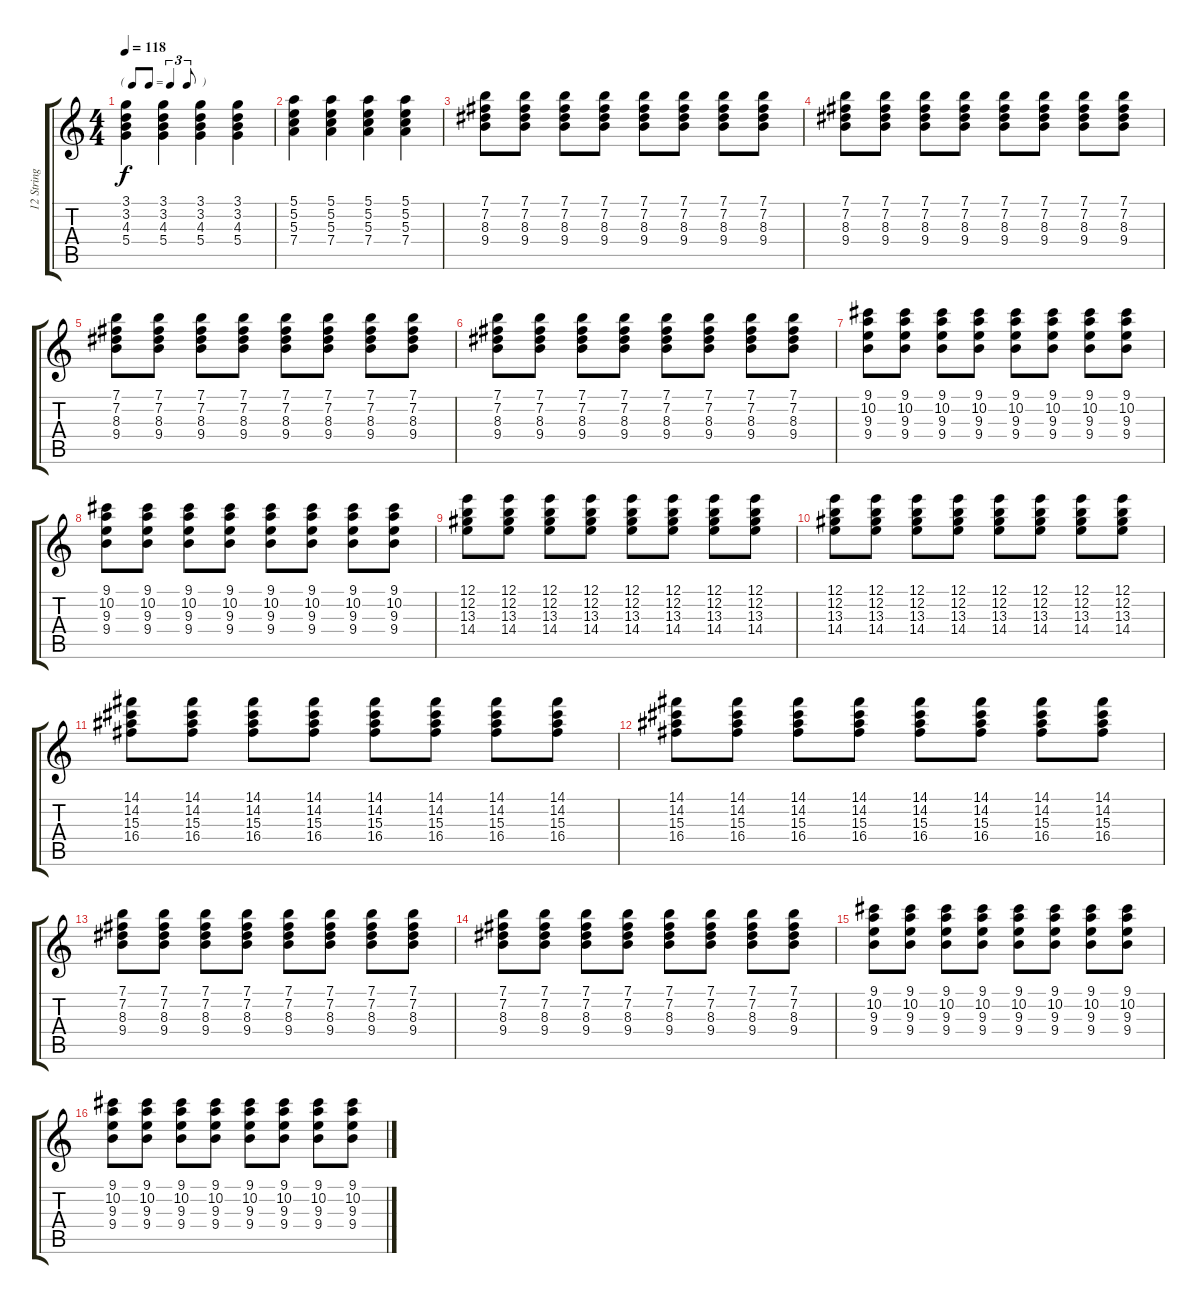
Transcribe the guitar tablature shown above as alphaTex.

\track ("12 String Electric" "12 String ") {instrument acousticguitarnylon}
\staff {score tabs}
\tuning (E4 B3 G3 D3 A2 E2) {hide}
\ts (4 4)
\tf triplet8th
\tempo 118
\clef g2
\ks c
(3.1 3.2 4.3 5.4).4{dy f} (3.1 3.2 4.3 5.4).4 (3.1 3.2 4.3 5.4).4 (3.1 3.2 4.3 5.4).4 |
(5.1 5.2 5.3 7.4).4 (5.1 5.2 5.3 7.4).4 (5.1 5.2 5.3 7.4).4 (5.1 5.2 5.3 7.4).4 |
(7.1 7.2 8.3 9.4).8 (7.1 7.2 8.3 9.4).8 (7.1 7.2 8.3 9.4).8 (7.1 7.2 8.3 9.4).8 (7.1 7.2 8.3 9.4).8 (7.1 7.2 8.3 9.4).8 (7.1 7.2 8.3 9.4).8 (7.1 7.2 8.3 9.4).8 |
(7.1 7.2 8.3 9.4).8 (7.1 7.2 8.3 9.4).8 (7.1 7.2 8.3 9.4).8 (7.1 7.2 8.3 9.4).8 (7.1 7.2 8.3 9.4).8 (7.1 7.2 8.3 9.4).8 (7.1 7.2 8.3 9.4).8 (7.1 7.2 8.3 9.4).8 |
(7.1 7.2 8.3 9.4).8 (7.1 7.2 8.3 9.4).8 (7.1 7.2 8.3 9.4).8 (7.1 7.2 8.3 9.4).8 (7.1 7.2 8.3 9.4).8 (7.1 7.2 8.3 9.4).8 (7.1 7.2 8.3 9.4).8 (7.1 7.2 8.3 9.4).8 |
(7.1 7.2 8.3 9.4).8 (7.1 7.2 8.3 9.4).8 (7.1 7.2 8.3 9.4).8 (7.1 7.2 8.3 9.4).8 (7.1 7.2 8.3 9.4).8 (7.1 7.2 8.3 9.4).8 (7.1 7.2 8.3 9.4).8 (7.1 7.2 8.3 9.4).8 |
(9.1 10.2 9.3 9.4).8 (9.1 10.2 9.3 9.4).8 (9.1 10.2 9.3 9.4).8 (9.1 10.2 9.3 9.4).8 (9.1 10.2 9.3 9.4).8 (9.1 10.2 9.3 9.4).8 (9.1 10.2 9.3 9.4).8 (9.1 10.2 9.3 9.4).8 |
(9.1 10.2 9.3 9.4).8 (9.1 10.2 9.3 9.4).8 (9.1 10.2 9.3 9.4).8 (9.1 10.2 9.3 9.4).8 (9.1 10.2 9.3 9.4).8 (9.1 10.2 9.3 9.4).8 (9.1 10.2 9.3 9.4).8 (9.1 10.2 9.3 9.4).8 |
(12.1 12.2 13.3 14.4).8 (12.1 12.2 13.3 14.4).8 (12.1 12.2 13.3 14.4).8 (12.1 12.2 13.3 14.4).8 (12.1 12.2 13.3 14.4).8 (12.1 12.2 13.3 14.4).8 (12.1 12.2 13.3 14.4).8 (12.1 12.2 13.3 14.4).8 |
(12.1 12.2 13.3 14.4).8 (12.1 12.2 13.3 14.4).8 (12.1 12.2 13.3 14.4).8 (12.1 12.2 13.3 14.4).8 (12.1 12.2 13.3 14.4).8 (12.1 12.2 13.3 14.4).8 (12.1 12.2 13.3 14.4).8 (12.1 12.2 13.3 14.4).8 |
(14.1 14.2 15.3 16.4).8 (14.1 14.2 15.3 16.4).8 (14.1 14.2 15.3 16.4).8 (14.1 14.2 15.3 16.4).8 (14.1 14.2 15.3 16.4).8 (14.1 14.2 15.3 16.4).8 (14.1 14.2 15.3 16.4).8 (14.1 14.2 15.3 16.4).8 |
(14.1 14.2 15.3 16.4).8 (14.1 14.2 15.3 16.4).8 (14.1 14.2 15.3 16.4).8 (14.1 14.2 15.3 16.4).8 (14.1 14.2 15.3 16.4).8 (14.1 14.2 15.3 16.4).8 (14.1 14.2 15.3 16.4).8 (14.1 14.2 15.3 16.4).8 |
(7.1 7.2 8.3 9.4).8 (7.1 7.2 8.3 9.4).8 (7.1 7.2 8.3 9.4).8 (7.1 7.2 8.3 9.4).8 (7.1 7.2 8.3 9.4).8 (7.1 7.2 8.3 9.4).8 (7.1 7.2 8.3 9.4).8 (7.1 7.2 8.3 9.4).8 |
(7.1 7.2 8.3 9.4).8 (7.1 7.2 8.3 9.4).8 (7.1 7.2 8.3 9.4).8 (7.1 7.2 8.3 9.4).8 (7.1 7.2 8.3 9.4).8 (7.1 7.2 8.3 9.4).8 (7.1 7.2 8.3 9.4).8 (7.1 7.2 8.3 9.4).8 |
(9.1 10.2 9.3 9.4).8 (9.1 10.2 9.3 9.4).8 (9.1 10.2 9.3 9.4).8 (9.1 10.2 9.3 9.4).8 (9.1 10.2 9.3 9.4).8 (9.1 10.2 9.3 9.4).8 (9.1 10.2 9.3 9.4).8 (9.1 10.2 9.3 9.4).8 |
(9.1 10.2 9.3 9.4).8 (9.1 10.2 9.3 9.4).8 (9.1 10.2 9.3 9.4).8 (9.1 10.2 9.3 9.4).8 (9.1 10.2 9.3 9.4).8 (9.1 10.2 9.3 9.4).8 (9.1 10.2 9.3 9.4).8 (9.1 10.2 9.3 9.4).8
